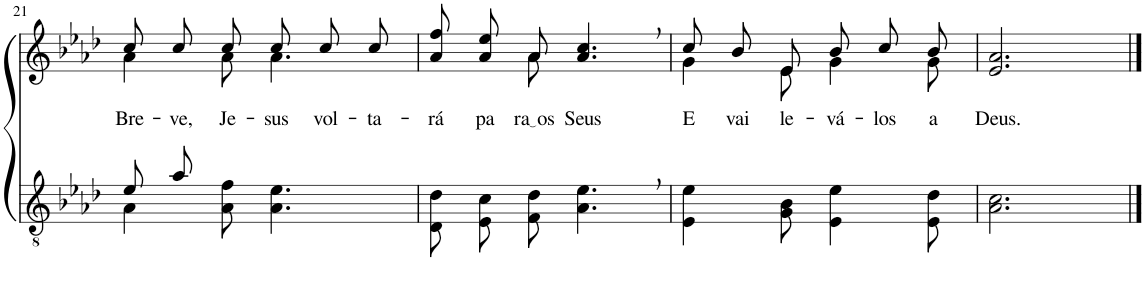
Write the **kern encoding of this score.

**kern	**kern	**text
*part2	*part1	*part1
*staff2	*staff1	*staff1
*I"Parte III e IV	*I"Parte I e II	*
!!LO:PB:g=z
*clefGv2	*clefG2	*
*Trd3c5	*Trd3c5	*
*k[b-e-a-d-]	*k[b-e-a-d-]	*
*M6/8	*M6/8	*
=21	=21	=21
*^	*^	*
!	!	!	!	!LO:LY:b
8e-/L	4A-\	8cc/L	4a-\	Bre-
!	!	!	!	!LO:LY:b
8a-/J	.	8cc/	.	-ve,
!	!	!	!	!LO:LY:b
8ryy	8A-\ 8f\	8cc/J	8a-\	Je-
!	!	!	!	!LO:LY:b
4.ryy	4.A-\ 4.e-\	8cc/L	4.a-\	-sus
!	!	!	!	!LO:LY:b
.	.	8cc/	.	vol-
!	!	!	!	!LO:LY:b
.	.	8cc/J	.	-ta-
*v	*v	*	*	*
=22	=22	=22	=22
!	!	!	!LO:LY:b
8D-/ 8d-/L	8a-/ 8ff/L	4ryy	-rá
!	!	!	!LO:LY:b
8E-/ 8c/	8a-/ 8ee-/	.	pa-
!	!	!	!LO:LY:b
8F/ 8d-/J	8a-/J	8a-\	ra os
!	!	!	!LO:LY:b
4.A-\, 4.e-\,	4.a-/, 4.cc/,	4.ryy	Seus
=23	=23	=23	=23
!	!	!	!LO:LY:b
4E-\ 4e-\	8cc/L	4g\	E
!	!	!	!LO:LY:b
.	8b-/	.	vai
!	!	!	!LO:LY:b
8G\ 8B-\	8e-/J	8e-\	le-
!	!	!	!LO:LY:b
4E-\ 4e-\	8b-/L	4g\	-vá-
!	!	!	!LO:LY:b
.	8cc/	.	-los
!	!	!	!LO:LY:b
8E-\ 8d-\	8b-/J	8g\	a
=24	=24	=24	=24
!	!	!	!LO:LY:b
*	*v	*v	*
2.A-\ 2.c\	2.e-/ 2.a-/	Deus.
==	==	==
*-	*-	*-
